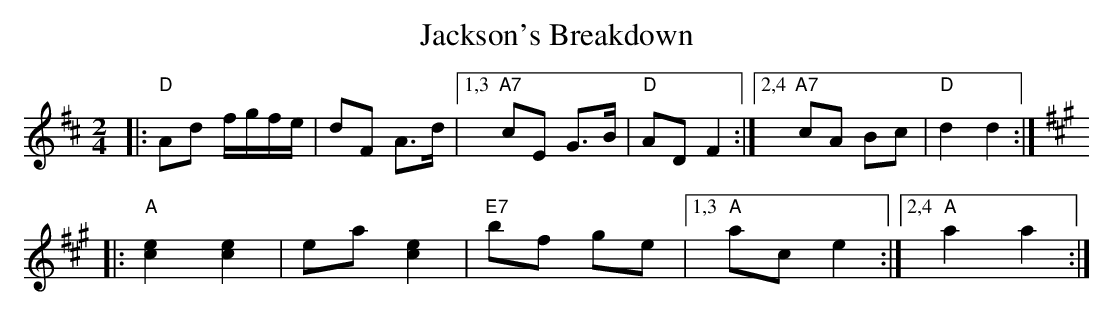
X:1
T: Jackson's Breakdown
M: 2/4
L: 1/8
K: D
|: "D"Ad f/g/f/e/ | dF A>d |1,3 "A7"cE G>B | "D"AD F2 :|2,4 "A7"cA Bc | "D"d2 d2 :| [K:A]
|: "A"[e2c2] [e2c2] | ea [e2c2] | "E7"bf ge |1,3 "A"ac e2 :|2,4 "A"a2 a2 :|
